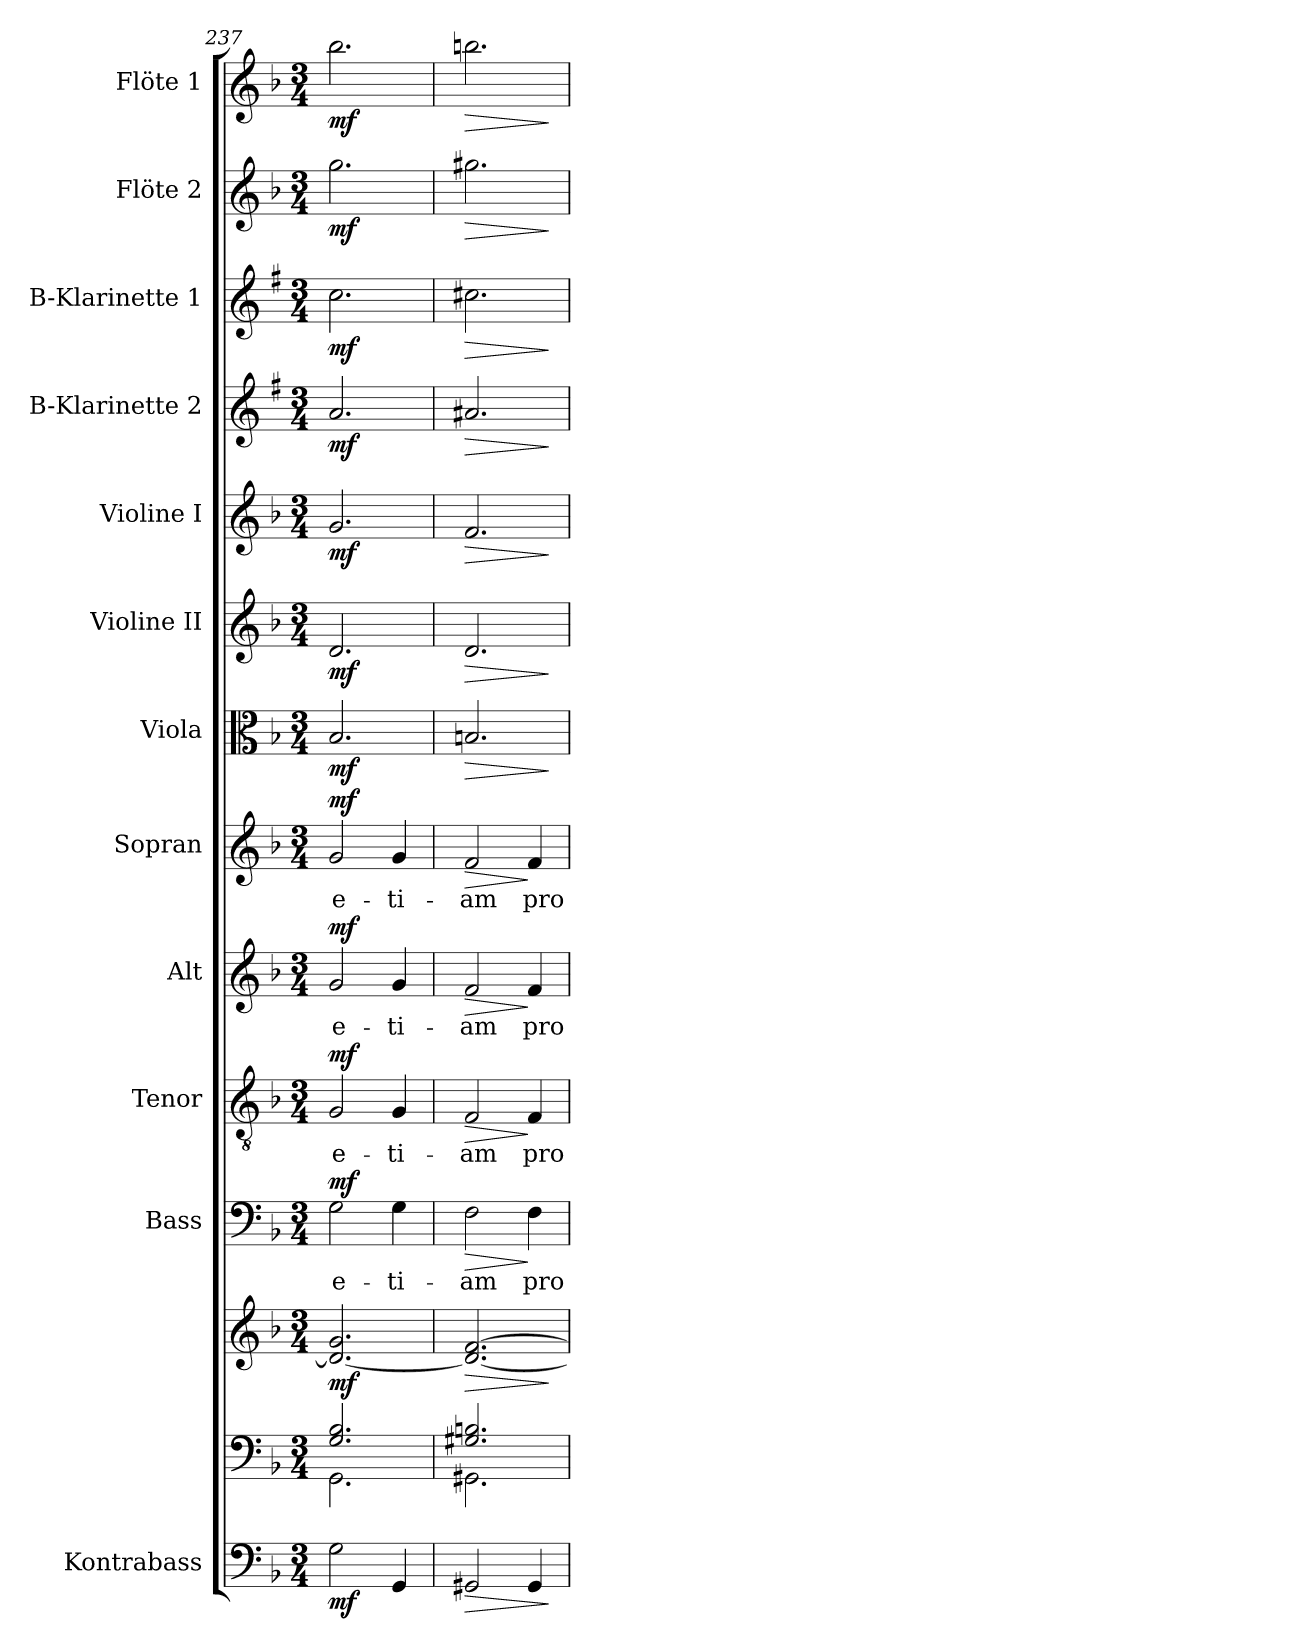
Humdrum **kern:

**kern	**dynam	**kern	**kern	**dynam	**kern	**text	**dynam	**kern	**text	**dynam	**kern	**text	**dynam	**kern	**text	**dynam	**kern	**dynam	**kern	**dynam	**kern	**dynam	**kern	**dynam	**kern	**dynam	**kern	**dynam	**kern	**dynam
*part13	*part13	*part12	*part12	*part12	*part11	*part11	*part11	*part10	*part10	*part10	*part9	*part9	*part9	*part8	*part8	*part8	*part7	*part7	*part6	*part6	*part5	*part5	*part4	*part4	*part3	*part3	*part2	*part2	*part1	*part1
*staff14	*staff14	*staff13	*staff12	*staff12/13	*staff11	*staff11	*staff11	*staff10	*staff10	*staff10	*staff9	*staff9	*staff9	*staff8	*staff8	*staff8	*staff7	*staff7	*staff6	*staff6	*staff5	*staff5	*staff4	*staff4	*staff3	*staff3	*staff2	*staff2	*staff1	*staff1
*I"Kontrabass	*	*	*	*	*I"Bass	*	*	*I"Tenor	*	*	*I"Alt	*	*	*I"Sopran	*	*	*I"Viola	*	*I"Violine II	*	*I"Violine I	*	*I"B-Klarinette 2	*	*I"B-Klarinette 1	*	*I"Flöte 2	*	*I"Flöte 1	*
*I'Kb.	*	*	*	*	*I'B.	*	*	*I'T.	*	*	*I'A.	*	*	*I'S.	*	*	*I'Vla.	*	*I'Vl. II	*	*I'Vl. I	*	*I'B Kl. 2	*	*I'B Kl. 1	*	*I'Fl. 2	*	*I'Fl. 1	*
*clefF4	*	*clefF4	*clefG2	*	*clefF4	*	*	*clefGv2	*	*	*clefG2	*	*	*clefG2	*	*	*clefC3	*	*clefG2	*	*clefG2	*	*clefG2	*	*clefG2	*	*clefG2	*	*clefG2	*
*ITrd7c12	*	*	*	*	*	*	*	*	*	*	*	*	*	*	*	*	*	*	*	*	*	*	*ITrd1c2	*	*ITrd1c2	*	*	*	*	*
*k[b-]	*	*k[b-]	*k[b-]	*	*k[b-]	*	*	*k[b-]	*	*	*k[b-]	*	*	*k[b-]	*	*	*k[b-]	*	*k[b-]	*	*k[b-]	*	*k[b-]	*	*k[b-]	*	*k[b-]	*	*k[b-]	*
*F:	*	*F:	*F:	*	*F:	*	*	*F:	*	*	*F:	*	*	*F:	*	*	*F:	*	*F:	*	*F:	*	*F:	*	*F:	*	*F:	*	*F:	*
*M3/4	*	*M3/4	*M3/4	*	*M3/4	*	*	*M3/4	*	*	*M3/4	*	*	*M3/4	*	*	*M3/4	*	*M3/4	*	*M3/4	*	*M3/4	*	*M3/4	*	*M3/4	*	*M3/4	*
=237	=237	=237	=237	=237	=237	=237	=237	=237	=237	=237	=237	=237	=237	=237	=237	=237	=237	=237	=237	=237	=237	=237	=237	=237	=237	=237	=237	=237	=237	=237
*	*	*^	*	*	*	*	*	*	*	*	*	*	*	*	*	*	*	*	*	*	*	*	*	*	*	*	*	*	*	*
!	!LO:DY:b	!	!	!	!LO:DY:b	!	!LO:LY:b	!LO:DY:a	!	!LO:LY:b	!LO:DY:a	!	!LO:LY:b	!LO:DY:a	!	!LO:LY:b	!LO:DY:a	!	!LO:DY:b	!	!LO:DY:b	!	!LO:DY:b	!	!LO:DY:b	!	!LO:DY:b	!	!LO:DY:b	!	!LO:DY:b
2GG\	mf	2.G/ 2.B-/	2.GG\	2.d/_ 2.g/	mf	2G\	e-	mf	2G/	e-	mf	2g/	e-	mf	2g/	e-	mf	2.B-/	mf	2.d/	mf	2.g/	mf	2.g/	mf	2.b-\	mf	2.gg\	mf	2.bb-\	mf
!	!	!	!	!	!	!	!LO:LY:b	!	!	!LO:LY:b	!	!	!LO:LY:b	!	!	!LO:LY:b	!	!	!	!	!	!	!	!	!	!	!	!	!	!	!
4GGG/	.	.	.	.	.	4G\	-ti-	.	4G/	-ti-	.	4g/	-ti-	.	4g/	-ti-	.	.	.	.	.	.	.	.	.	.	.	.	.	.	.
=238	=238	=238	=238	=238	=238	=238	=238	=238	=238	=238	=238	=238	=238	=238	=238	=238	=238	=238	=238	=238	=238	=238	=238	=238	=238	=238	=238	=238	=238	=238	=238
!	!LO:HP:b	!	!	!	!LO:HP:b	!	!LO:LY:b	!LO:HP:b	!	!LO:LY:b	!LO:HP:b	!	!LO:LY:b	!LO:HP:b	!	!LO:LY:b	!LO:HP:b	!	!LO:HP:b	!	!LO:HP:b	!	!LO:HP:b	!	!LO:HP:b	!	!LO:HP:b	!	!LO:HP:b	!	!LO:HP:b
2GGG#X/	>	2.G#X/ 2.Bn/	2.GG#X\	2.d/_ [2.f/	>	2F\	-am	>	2F/	-am	>	2f/	-am	>	2f/	-am	>	2.Bn/	>	2.d/	>	2.f/	>	2.g#X/	>	2.bn\	>	2.gg#X\	>	2.bbn\	>
!	!	!	!	!	!	!	!LO:LY:b	!	!	!LO:LY:b	!	!	!LO:LY:b	!	!	!LO:LY:b	!	!	!	!	!	!	!	!	!	!	!	!	!	!	!
4GGG#/	.	.	.	.	.	4F\	pro	]	4F/	pro	]	4f/	pro	]	4f/	pro	]	.	.	.	.	.	.	.	.	.	.	.	.	.	.
*	*	*v	*v	*	*	*	*	*	*	*	*	*	*	*	*	*	*	*	*	*	*	*	*	*	*	*	*	*	*	*	*
.	]	.	.	]	.	.	.	.	.	.	.	.	.	.	.	.	.	]	.	]	.	]	.	]	.	]	.	]	.	]
=	=	=	=	=	=	=	=	=	=	=	=	=	=	=	=	=	=	=	=	=	=	=	=	=	=	=	=	=	=	=
*-	*-	*-	*-	*-	*-	*-	*-	*-	*-	*-	*-	*-	*-	*-	*-	*-	*-	*-	*-	*-	*-	*-	*-	*-	*-	*-	*-	*-	*-	*-
